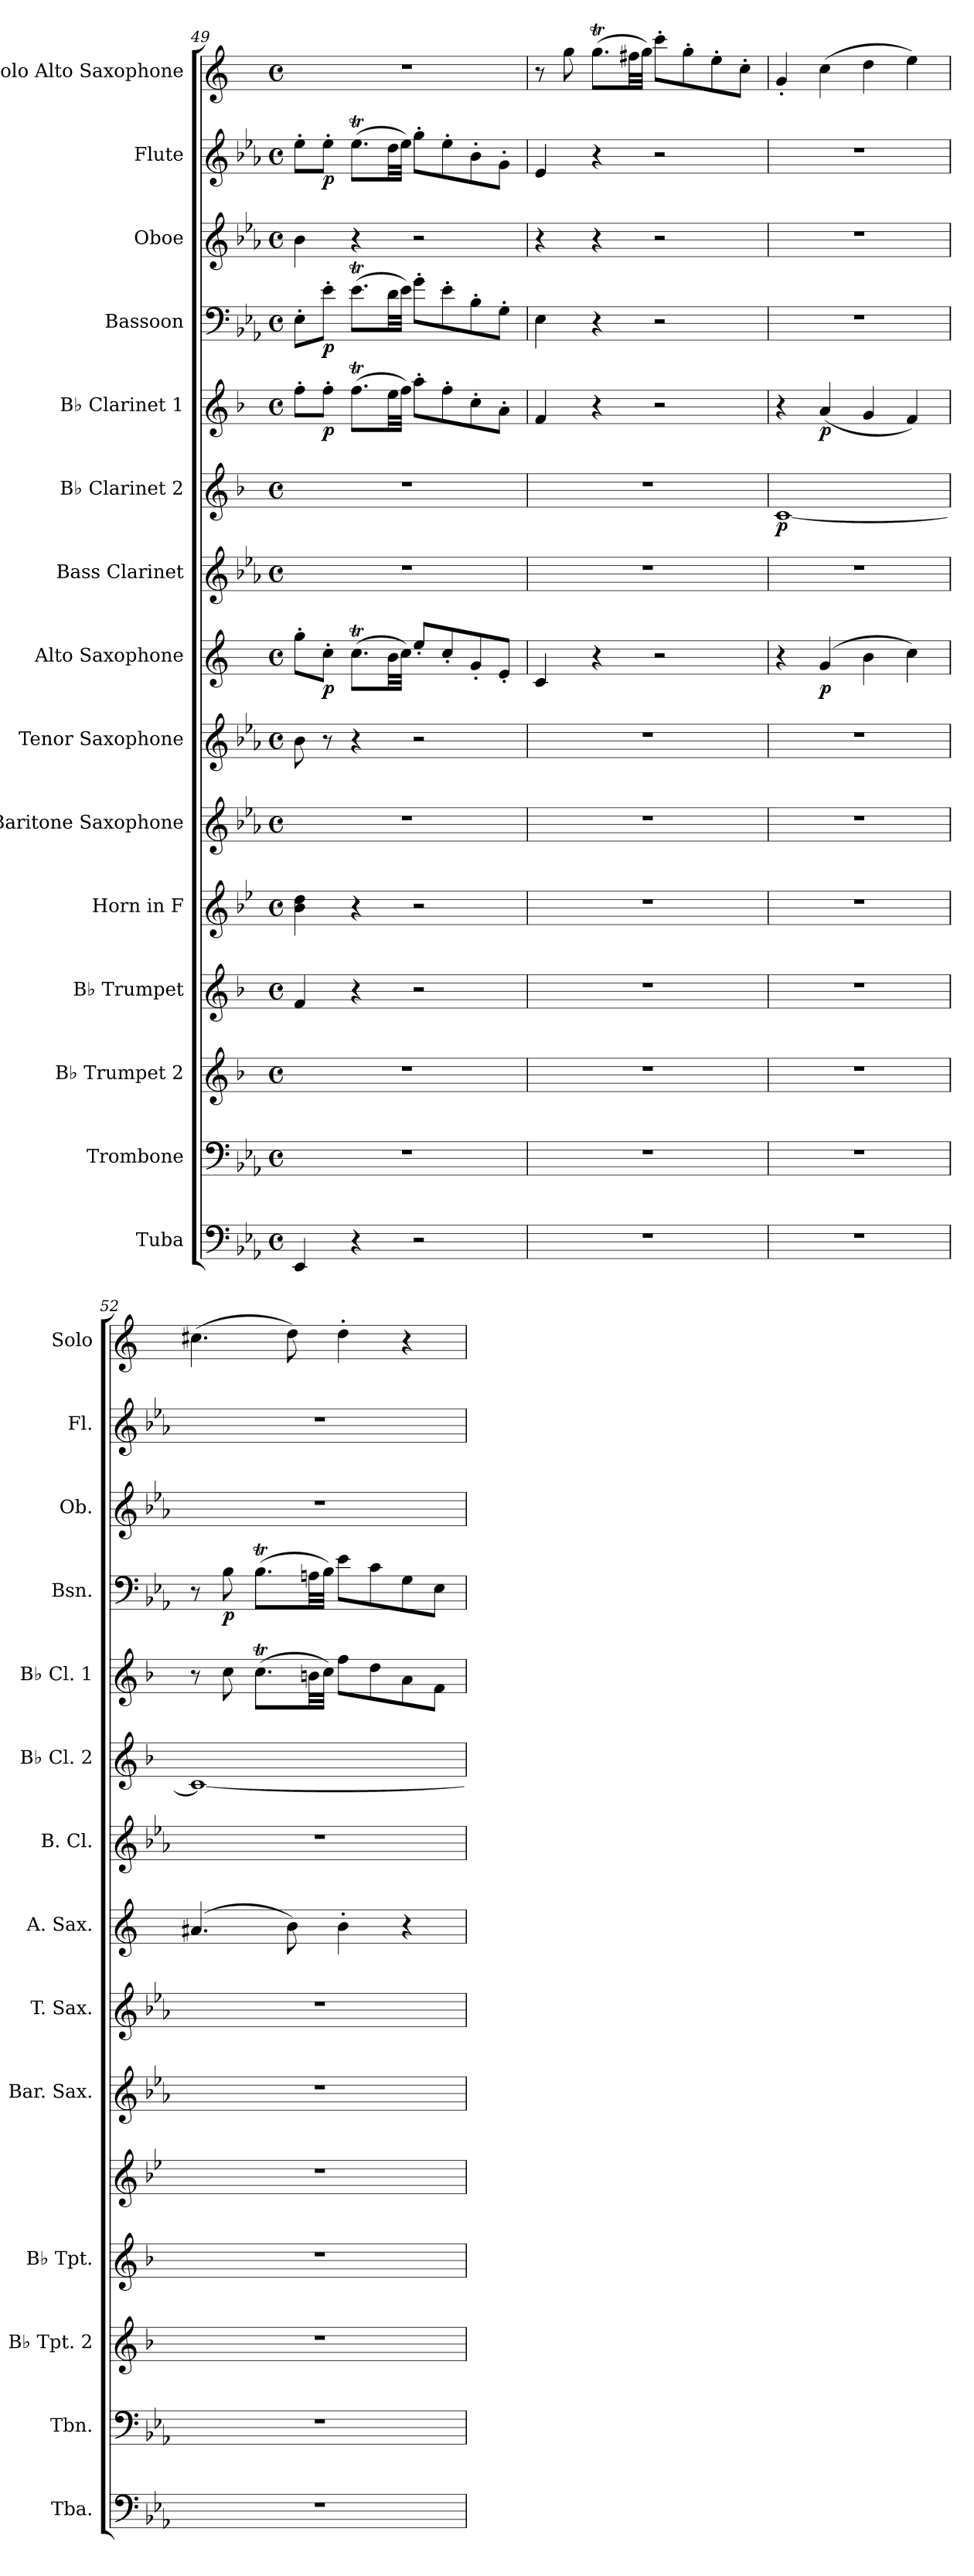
**kern	**kern	**kern	**kern	**kern	**kern	**kern	**kern	**dynam	**kern	**kern	**dynam	**kern	**dynam	**kern	**dynam	**kern	**kern	**dynam	**kern
*part15	*part14	*part13	*part12	*part11	*part10	*part9	*part8	*part8	*part7	*part6	*part6	*part5	*part5	*part4	*part4	*part3	*part2	*part2	*part1
*staff15	*staff14	*staff13	*staff12	*staff11	*staff10	*staff9	*staff8	*staff8	*staff7	*staff6	*staff6	*staff5	*staff5	*staff4	*staff4	*staff3	*staff2	*staff2	*staff1
*I"Tuba	*I"Trombone	*I"B♭ Trumpet 2	*I"B♭ Trumpet	*I"Horn in F	*I"Baritone Saxophone	*I"Tenor Saxophone	*I"Alto Saxophone	*	*I"Bass Clarinet	*I"B♭ Clarinet 2	*	*I"B♭ Clarinet 1	*	*I"Bassoon	*	*I"Oboe	*I"Flute	*	*I"Solo Alto Saxophone
*I'Tba.	*I'Tbn.	*I'B♭ Tpt. 2	*I'B♭ Tpt.	*	*I'Bar. Sax.	*I'T. Sax.	*I'A. Sax.	*	*I'B. Cl.	*I'B♭ Cl. 2	*	*I'B♭ Cl. 1	*	*I'Bsn.	*	*I'Ob.	*I'Fl.	*	*I'Solo
*clefF4	*clefF4	*clefG2	*clefG2	*clefG2	*clefG2	*clefG2	*clefG2	*	*clefG2	*clefG2	*	*clefG2	*	*clefF4	*	*clefG2	*clefG2	*	*clefG2
*	*	*ITrd1c2	*ITrd1c2	*ITrd4c7	*ITrd12c21	*ITrd8c14	*ITrd5c9	*	*ITrd8c14	*ITrd1c2	*	*ITrd1c2	*	*	*	*	*	*	*ITrd5c9
*k[b-e-a-]	*k[b-e-a-]	*k[b-e-a-]	*k[b-e-a-]	*k[b-e-a-]	*k[b-e-a-]	*k[b-e-a-]	*k[b-e-a-]	*	*k[b-e-a-]	*k[b-e-a-]	*	*k[b-e-a-]	*	*k[b-e-a-]	*	*k[b-e-a-]	*k[b-e-a-]	*	*k[b-e-a-]
*M4/4	*M4/4	*M4/4	*M4/4	*M4/4	*M4/4	*M4/4	*M4/4	*	*M4/4	*M4/4	*	*M4/4	*	*M4/4	*	*M4/4	*M4/4	*	*M4/4
*met(c)	*met(c)	*met(c)	*met(c)	*met(c)	*met(c)	*met(c)	*met(c)	*	*met(c)	*met(c)	*	*met(c)	*	*met(c)	*	*met(c)	*met(c)	*	*met(c)
=49	=49	=49	=49	=49	=49	=49	=49	=49	=49	=49	=49	=49	=49	=49	=49	=49	=49	=49	=49
4EE-/	1r	1r	4e-/	4e-\ 4g\	1r	8B-\	8b-'\L	.	1r	1r	.	8ee-'\L	.	8E-'\L	.	4b-\	8ee-'\L	.	1r
!	!	!	!	!	!	!	!	!LO:DY:b	!	!	!	!	!LO:DY:b	!	!LO:DY:b	!	!	!LO:DY:b	!
.	.	.	.	.	.	8r	8e-'\J	p	.	.	.	8ee-'\J	p	8e-'\J	p	.	8ee-'\J	p	.
4r	.	.	4r	4r	.	4r	(>8.e-T\L	.	.	.	.	(>8.ee-T\L	.	(>8.e-T\L	.	4r	(>8.ee-T\L	.	.
.	.	.	.	.	.	.	32d\LL	.	.	.	.	32dd\LL	.	32d\LL	.	.	32dd\LL	.	.
.	.	.	.	.	.	.	32e-\JJJ)	.	.	.	.	32ee-\JJJ)	.	32e-\JJJ)	.	.	32ee-\JJJ)	.	.
2r	.	.	2r	2r	.	2r	8g'/L	.	.	.	.	8gg'\L	.	8g'\L	.	2r	8gg'\L	.	.
.	.	.	.	.	.	.	8e-'/	.	.	.	.	8ee-'\	.	8e-'\	.	.	8ee-'\	.	.
.	.	.	.	.	.	.	8B-'/	.	.	.	.	8b-'\	.	8B-'\	.	.	8b-'\	.	.
.	.	.	.	.	.	.	8G'/J	.	.	.	.	8g'\J	.	8G'\J	.	.	8g'\J	.	.
=50	=50	=50	=50	=50	=50	=50	=50	=50	=50	=50	=50	=50	=50	=50	=50	=50	=50	=50	=50
1r	1r	1r	1r	1r	1r	1r	4E-/	.	1r	1r	.	4e-/	.	4E-\	.	4r	4e-/	.	8r
.	.	.	.	.	.	.	.	.	.	.	.	.	.	.	.	.	.	.	8b-\
.	.	.	.	.	.	.	4r	.	.	.	.	4r	.	4r	.	4r	4r	.	(>8.b-T\L
.	.	.	.	.	.	.	.	.	.	.	.	.	.	.	.	.	.	.	32an\LL
.	.	.	.	.	.	.	.	.	.	.	.	.	.	.	.	.	.	.	32b-\JJJ)
.	.	.	.	.	.	.	2r	.	.	.	.	2r	.	2r	.	2r	2r	.	8ee-'\L
.	.	.	.	.	.	.	.	.	.	.	.	.	.	.	.	.	.	.	8b-'\
.	.	.	.	.	.	.	.	.	.	.	.	.	.	.	.	.	.	.	8g'\
.	.	.	.	.	.	.	.	.	.	.	.	.	.	.	.	.	.	.	8e-'\J
!!LO:PB:g=z
=51	=51	=51	=51	=51	=51	=51	=51	=51	=51	=51	=51	=51	=51	=51	=51	=51	=51	=51	=51
!	!	!	!	!	!	!	!	!	!	!	!LO:DY:b	!	!	!	!	!	!	!	!
1r	1r	1r	1r	1r	1r	1r	4r	.	1r	[1B-	p	4r	.	1r	.	1r	1r	.	4B-'/
!	!	!	!	!	!	!	!	!LO:DY:b	!	!	!	!	!LO:DY:b	!	!	!	!	!	!
.	.	.	.	.	.	.	(>4B-/	p	.	.	.	(<4g/	p	.	.	.	.	.	(>4e-\
.	.	.	.	.	.	.	4d\	.	.	.	.	4f/	.	.	.	.	.	.	4f\
.	.	.	.	.	.	.	4e-\)	.	.	.	.	4e-/)	.	.	.	.	.	.	4g\)
=52	=52	=52	=52	=52	=52	=52	=52	=52	=52	=52	=52	=52	=52	=52	=52	=52	=52	=52	=52
1r	1r	1r	1r	1r	1r	1r	(>4.c#X/	.	1r	1B-_	.	8r	.	8r	.	1r	1r	.	(>4.en\
!	!	!	!	!	!	!	!	!	!	!	!	!	!	!	!LO:DY:b	!	!	!	!
.	.	.	.	.	.	.	.	.	.	.	.	8b-\	.	8B-\	p	.	.	.	.
.	.	.	.	.	.	.	.	.	.	.	.	(>8.b-T\L	.	(>8.B-T\L	.	.	.	.	.
.	.	.	.	.	.	.	8d\)	.	.	.	.	.	.	.	.	.	.	.	8f\)
.	.	.	.	.	.	.	.	.	.	.	.	32an\LL	.	32An\LL	.	.	.	.	.
.	.	.	.	.	.	.	.	.	.	.	.	32b-\JJJ)	.	32B-\JJJ)	.	.	.	.	.
.	.	.	.	.	.	.	4d'\	.	.	.	.	8ee-\L	.	8e-\L	.	.	.	.	4f'\
.	.	.	.	.	.	.	.	.	.	.	.	8cc\	.	8c\	.	.	.	.	.
.	.	.	.	.	.	.	4r	.	.	.	.	8g\	.	8G\	.	.	.	.	4r
.	.	.	.	.	.	.	.	.	.	.	.	8e-\J	.	8E-\J	.	.	.	.	.
=	=	=	=	=	=	=	=	=	=	=	=	=	=	=	=	=	=	=	=
*-	*-	*-	*-	*-	*-	*-	*-	*-	*-	*-	*-	*-	*-	*-	*-	*-	*-	*-	*-
